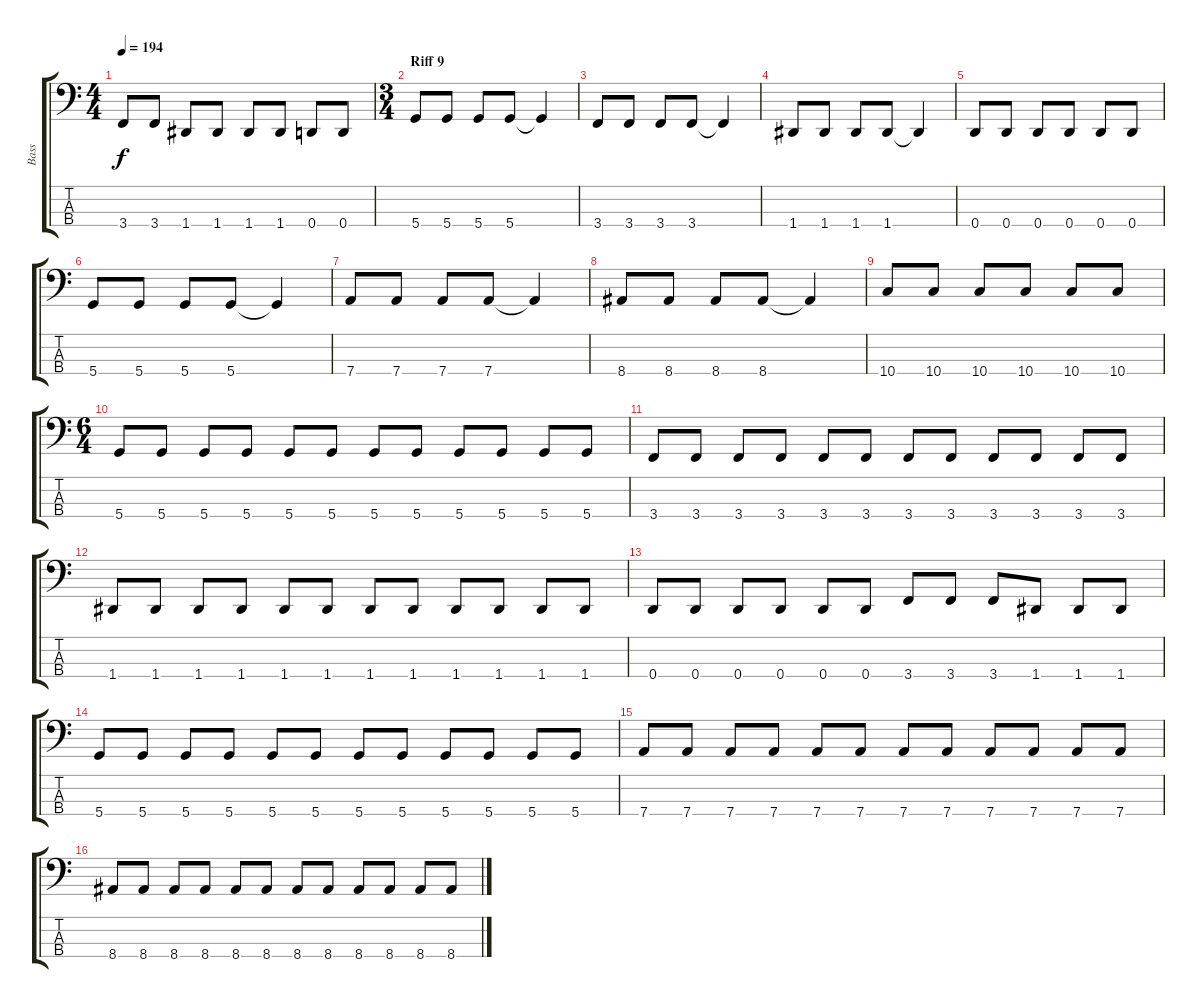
\track ("Bass" "Bass") {instrument electricbasspick}
\staff {score tabs}
\tuning (F2 C2 G1 D1) {hide}
\ts (4 4)
\tempo 194
\clef f4
\ks c
3.4.8{dy f} 3.4.8 1.4.8 1.4.8 1.4.8 1.4.8 0.4.8 0.4.8 |
\ts (3 4)
\section ("" "Riff 9")
5.4.8 5.4.8 5.4.8 5.4.8 5.4{t}.4 |
3.4.8 3.4.8 3.4.8 3.4.8 3.4{t}.4 |
1.4.8 1.4.8 1.4.8 1.4.8 1.4{t}.4 |
0.4.8 0.4.8 0.4.8 0.4.8 0.4.8 0.4.8 |
5.4.8 5.4.8 5.4.8 5.4.8 5.4{t}.4 |
7.4.8 7.4.8 7.4.8 7.4.8 7.4{t}.4 |
8.4.8 8.4.8 8.4.8 8.4.8 8.4{t}.4 |
10.4.8 10.4.8 10.4.8 10.4.8 10.4.8 10.4.8 |
\ts (6 4)
5.4.8 5.4.8 5.4.8 5.4.8 5.4.8 5.4.8 5.4.8 5.4.8 5.4.8 5.4.8 5.4.8 5.4.8 |
3.4.8 3.4.8 3.4.8 3.4.8 3.4.8 3.4.8 3.4.8 3.4.8 3.4.8 3.4.8 3.4.8 3.4.8 |
1.4.8 1.4.8 1.4.8 1.4.8 1.4.8 1.4.8 1.4.8 1.4.8 1.4.8 1.4.8 1.4.8 1.4.8 |
0.4.8 0.4.8 0.4.8 0.4.8 0.4.8 0.4.8 3.4.8 3.4.8 3.4.8 1.4.8 1.4.8 1.4.8 |
5.4.8 5.4.8 5.4.8 5.4.8 5.4.8 5.4.8 5.4.8 5.4.8 5.4.8 5.4.8 5.4.8 5.4.8 |
7.4.8 7.4.8 7.4.8 7.4.8 7.4.8 7.4.8 7.4.8 7.4.8 7.4.8 7.4.8 7.4.8 7.4.8 |
8.4.8 8.4.8 8.4.8 8.4.8 8.4.8 8.4.8 8.4.8 8.4.8 8.4.8 8.4.8 8.4.8 8.4.8
